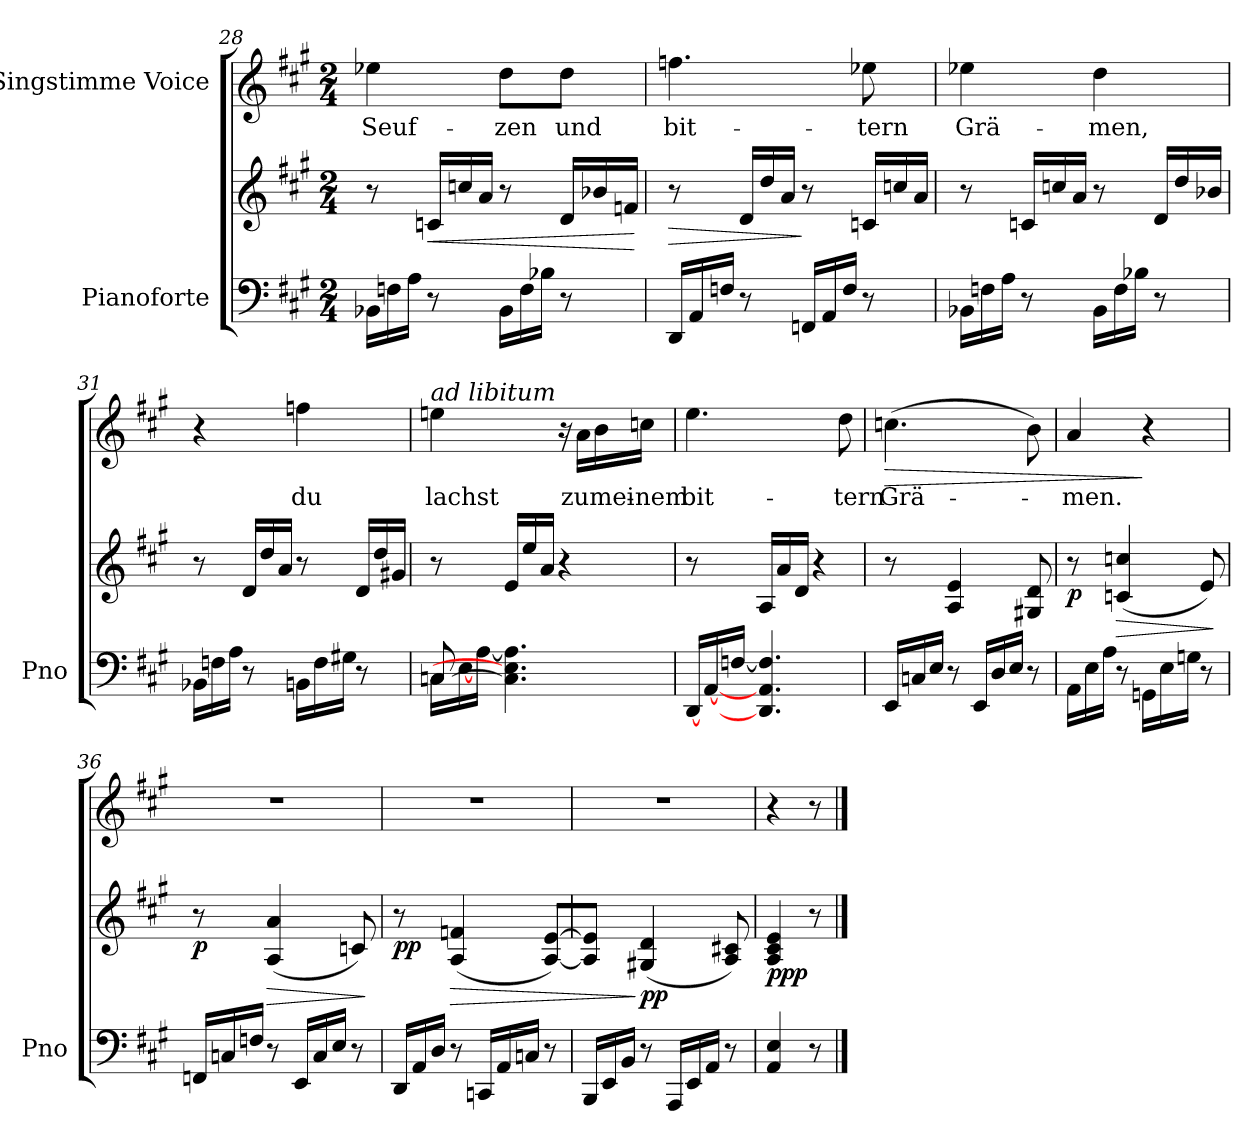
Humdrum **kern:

**kern	**kern	**dynam	**kern	**text	**dynam
*part2	*part2	*part2	*part1	*part1	*part1
*staff3	*staff2	*staff2/3	*staff1	*staff1	*staff1
*I"Pianoforte	*	*	*I"Singstimme Voice	*	*
*I'Pno	*	*	*	*	*
*clefF4	*clefG2	*	*clefG2	*	*
*k[f#c#g#]	*k[f#c#g#]	*	*k[f#c#g#]	*	*
*M2/4	*M2/4	*	*M2/4	*	*
*Xtuplet	*	*	*	*	*
=28	=28	=28	=28	=28	=28
!	!	!	!	!LO:LY:b	!
24BB-X\LL	8r	.	4ee-X\	Seuf-	.
24Fn\	.	.	.	.	.
24A\JJ	.	.	.	.	.
*	*Xtuplet	*	*	*	*
!	!	!LO:HP:b	!	!	!
8r	24cn/LL	<	.	.	.
.	24ccn/	.	.	.	.
.	24a/JJ	.	.	.	.
!	!	!	!	!LO:LY:b	!
24BB-\LL	8r	.	8dd\L	-zen	.
24F\	.	.	.	.	.
24B-X\JJ	.	.	.	.	.
!	!	!	!	!LO:LY:b	!
8r	24d/LL	.	8dd\J	und	.
.	24b-X/	.	.	.	.
.	24fn/JJ	.	.	.	.
.	.	[	.	.	.
=29	=29	=29	=29	=29	=29
!	!	!LO:HP:b	!	!LO:LY:b	!
24DD/LL	8r	>	4.ffn\	bit-	.
24AA/	.	.	.	.	.
24Fn/JJ	.	.	.	.	.
8r	24d/LL	.	.	.	.
.	24dd/	.	.	.	.
.	24a/JJ	.	.	.	.
24FFn/LL	8r	]	.	.	.
24AA/	.	.	.	.	.
24F/JJ	.	.	.	.	.
!	!	!	!	!LO:LY:b	!
8r	24cn/LL	.	8ee-X\	-tern	.
.	24ccn/	.	.	.	.
.	24a/JJ	.	.	.	.
!!LO:LB:g=z
=30	=30	=30	=30	=30	=30
!	!	!	!	!LO:LY:b	!
24BB-X\LL	8r	.	4ee-X\	Grä-	.
24Fn\	.	.	.	.	.
24A\JJ	.	.	.	.	.
8r	24cn/LL	.	.	.	.
.	24ccn/	.	.	.	.
.	24a/JJ	.	.	.	.
!	!	!	!	!LO:LY:b	!
24BB-\LL	8r	.	4dd\	-men,	.
24F\	.	.	.	.	.
24B-X\JJ	.	.	.	.	.
8r	24d/LL	.	.	.	.
.	24dd/	.	.	.	.
.	24b-X/JJ	.	.	.	.
=31	=31	=31	=31	=31	=31
24BB-X\LL	8r	.	4r	.	.
24Fn\	.	.	.	.	.
24A\JJ	.	.	.	.	.
8r	24d/LL	.	.	.	.
.	24dd/	.	.	.	.
.	24a/JJ	.	.	.	.
!	!	!	!	!LO:LY:b	!
24BBn\LL	8r	.	4ffn\	du	.
24F\	.	.	.	.	.
24G#X\JJ	.	.	.	.	.
8r	24d/LL	.	.	.	.
.	24dd/	.	.	.	.
.	24g#X/JJ	.	.	.	.
=32	=32	=32	=32	=32	=32
*^	*	*	*	*	*
!	!	!	!	!LO:TX:a:i:t=ad libitum	!	!
!	!	!	!	!	!LO:LY:b	!
[8Cn/	24C\LL	8r	.	4een\	lachst	.
.	[24E\	.	.	.	.	.
.	[24A\JJ	.	.	.	.	.
4.C\] 4.E\] 4.A\]	4.ryy	24e/LL	.	.	.	.
.	.	24ee/	.	.	.	.
.	.	24a/JJ	.	.	.	.
.	.	4r	.	16r	.	.
!	!	!	!	!	!LO:LY:b	!
.	.	.	.	16a\LL	zu	.
!	!	!	!	!	!LO:LY:b	!
.	.	.	.	16b\	mei-	.
!	!	!	!	!	!LO:LY:b	!
.	.	.	.	16ccn\JJ	-nem	.
*v	*v	*	*	*	*	*
=33	=33	=33	=33	=33	=33
!	!	!	!	!LO:LY:b	!
[24DD/LL	8r	.	4.ee\	bit-	.
[24AA/	.	.	.	.	.
[24Fn/JJ	.	.	.	.	.
4.DD/] 4.AA/] 4.F/]	24A/LL	.	.	.	.
.	24a/	.	.	.	.
.	24d/JJ	.	.	.	.
.	4r	.	.	.	.
!	!	!	!	!LO:LY:b	!
.	.	.	8dd\	-tern	.
!!LO:LB:g=z
=34	=34	=34	=34	=34	=34
!	!	!	!	!LO:LY:b	!LO:HP:b
24EE/LL	8r	.	(>4.ccn\	Grä-	>
24Cn/	.	.	.	.	.
24E/JJ	.	.	.	.	.
8r	4A/ 4e/	.	.	.	.
24EE/LL	.	.	.	.	.
24D/	.	.	.	.	.
24E/JJ	.	.	.	.	.
8r	8G#X/ 8d/	.	8b\)	.	.
=35	=35	=35	=35	=35	=35
!	!	!LO:DY:b	!	!LO:LY:b	!
24AA\LL	8r	p	4a/	-men.	.
24E\	.	.	.	.	.
24A\JJ	.	.	.	.	.
!	!	!LO:HP:b	!	!	!
8r	(<4cn/ 4ccn/	>	.	.	.
24GGn\LL	.	.	4r	.	]
24E\	.	.	.	.	.
24Gn\JJ	.	.	.	.	.
8r	8e/)	.	.	.	.
.	.	]	.	.	.
=36	=36	=36	=36	=36	=36
!	!	!LO:DY:b	!	!	!
24FFn/LL	8r	p	2r	.	.
24Cn/	.	.	.	.	.
24Fn/JJ	.	.	.	.	.
!	!	!LO:HP:b	!	!	!
8r	(<4A/ 4a/	>	.	.	.
24EE/LL	.	.	.	.	.
24C/	.	.	.	.	.
24E/JJ	.	.	.	.	.
8r	8cn/)	.	.	.	.
.	.	]	.	.	.
=37	=37	=37	=37	=37	=37
!	!	!LO:DY:b	!	!	!
24DD/LL	8r	pp	2r	.	.
24AA/	.	.	.	.	.
24D/JJ	.	.	.	.	.
!	!	!LO:HP:b	!	!	!
8r	(>4A/ 4fn/	>	.	.	.
24CCn/LL	.	.	.	.	.
24AA/	.	.	.	.	.
24Cn/JJ	.	.	.	.	.
8r	[8A/ [8e/L)	.	.	.	.
=38	=38	=38	=38	=38	=38
24BBB/LL	8A/] 8e/]J	.	2r	.	.
24EE/	.	.	.	.	.
24BB/JJ	.	.	.	.	.
!	!	!LO:DY:n=1:b	!	!	!
8r	(<4G#X/ 4d/	] pp	.	.	.
24AAA/LL	.	.	.	.	.
24EE/	.	.	.	.	.
24AA/JJ	.	.	.	.	.
8r	8A/ 8c#X/)	.	.	.	.
=38X1	=38X1	=38X1	=38X1	=38X1	=38X1
!	!	!LO:DY:b	!	!	!
4AA/ 4E/	4A/ 4c#/ 4e/	ppp	4r	.	.
8r	8r	.	8r	.	.
==	==	==	==	==	==
*-	*-	*-	*-	*-	*-
